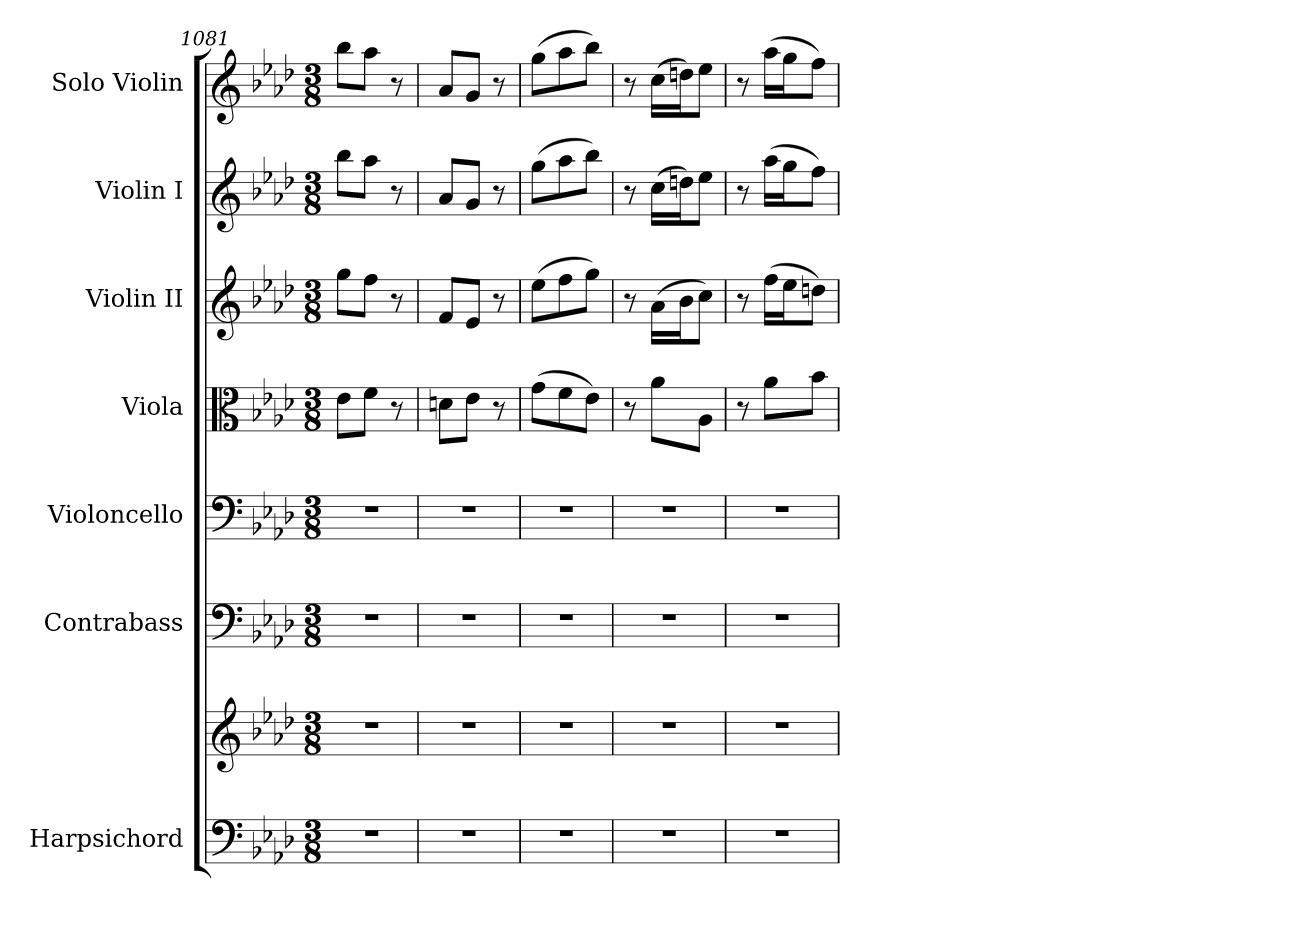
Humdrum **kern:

**kern	**kern	**kern	**kern	**kern	**kern	**kern	**kern
*part7	*part7	*part6	*part5	*part4	*part3	*part2	*part1
*staff8	*staff7	*staff6	*staff5	*staff4	*staff3	*staff2	*staff1
*I"Harpsichord	*	*I"Contrabass	*I"Violoncello	*I"Viola	*I"Violin II	*I"Violin I	*I"Solo Violin
*I'Hch.	*	*I'Cb.	*I'Vc.	*I'Vla.	*I'Vln. II	*I'Vln. I	*I'Vln.
*clefF4	*clefG2	*clefF4	*clefF4	*clefC3	*clefG2	*clefG2	*clefG2
*	*	*ITrd7c12	*	*	*	*	*
*k[b-e-a-d-]	*k[b-e-a-d-]	*k[b-e-a-d-]	*k[b-e-a-d-]	*k[b-e-a-d-]	*k[b-e-a-d-]	*k[b-e-a-d-]	*k[b-e-a-d-]
*M3/8	*M3/8	*M3/8	*M3/8	*M3/8	*M3/8	*M3/8	*M3/8
=1081	=1081	=1081	=1081	=1081	=1081	=1081	=1081
4.r	4.r	4.r	4.r	8e-\L	8gg\L	8bb-\L	8bb-\L
.	.	.	.	8f\J	8ff\J	8aa-\J	8aa-\J
.	.	.	.	8r	8r	8r	8r
=1082	=1082	=1082	=1082	=1082	=1082	=1082	=1082
4.r	4.r	4.r	4.r	8dn\L	8f/L	8a-/L	8a-/L
.	.	.	.	8e-\J	8e-/J	8g/J	8g/J
.	.	.	.	8r	8r	8r	8r
=1083	=1083	=1083	=1083	=1083	=1083	=1083	=1083
4.r	4.r	4.r	4.r	(>8g\L	(>8ee-\L	(>8gg\L	(>8gg\L
.	.	.	.	8f\	8ff\	8aa-\	8aa-\
.	.	.	.	8e-\J)	8gg\J)	8bb-\J)	8bb-\J)
=1084	=1084	=1084	=1084	=1084	=1084	=1084	=1084
4.r	4.r	4.r	4.r	8r	8r	8r	8r
.	.	.	.	8a-\L	(>16a-\LL	(>16cc\LL	(>16cc\LL
.	.	.	.	.	16b-\J	16ddn\J)	16ddn\J)
.	.	.	.	8A-\J	8cc\J)	8ee-\J	8ee-\J
=1085	=1085	=1085	=1085	=1085	=1085	=1085	=1085
4.r	4.r	4.r	4.r	8r	8r	8r	8r
.	.	.	.	8a-\L	(>16ff\LL	(>16aa-\LL	(>16aa-\LL
.	.	.	.	.	16ee-\J	16gg\J	16gg\J
.	.	.	.	8b-\J	8ddn\J)	8ff\J)	8ff\J)
=	=	=	=	=	=	=	=
*-	*-	*-	*-	*-	*-	*-	*-
